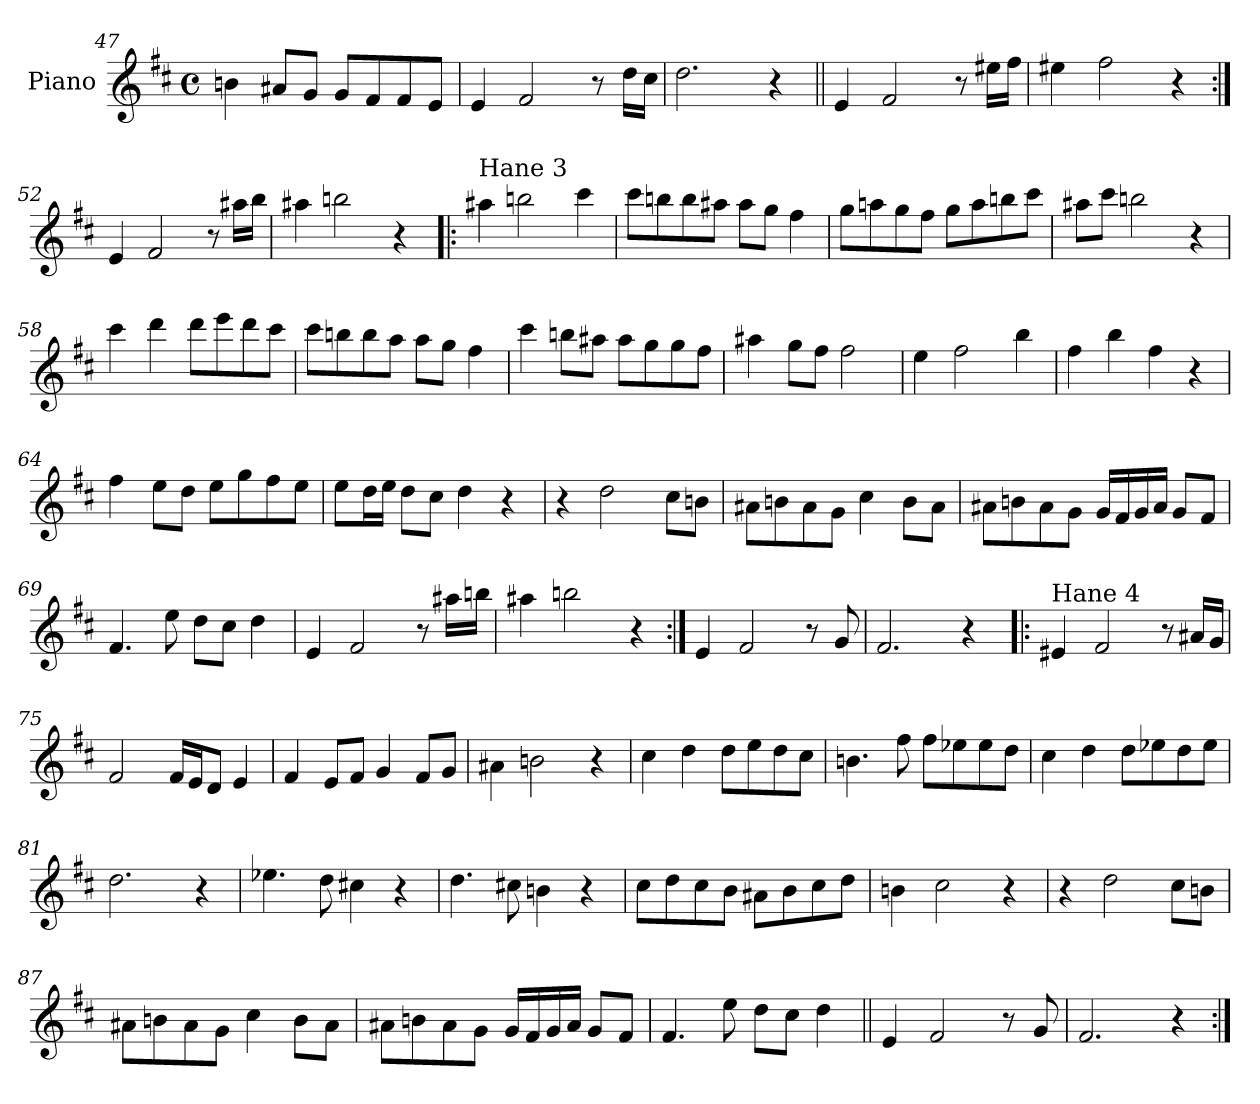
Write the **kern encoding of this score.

**kern
*part1
*staff1
*I"Piano
*I'Pno.
*clefG2
*k[f#c#]
*M4/4
*met(c)
=47
4bn\
8a#X/L
8g/J
8g/L
8f#/
8f#/
8e/J
=48
4e/
2f#/
8r
16dd\LL
16cc#\JJ
=49
2.dd\
4r
=50||
4e/
2f#/
8r
16ee#X\LL
16ff#\JJ
=51
4ee#X\
2ff#\
4r
!!LO:LB:g=z
=52:|!
4e/
2f#/
8r
16aa#X\LL
16bb\JJ
=53
4aa#X\
2bbn\
4r
=54!|:
!LO:TX:a:t=Hane 3
4aa#X\
2bbn\
4ccc#\
=55
8ccc#\L
8bbn\
8bb\
8aa#X\J
8aa#\L
8gg\J
4ff#\
!!LO:LB:g=z
=56
8gg\L
8aan\
8gg\
8ff#\J
8gg\L
8aa\
8bbn\
8ccc#\J
=57
8aa#X\L
8ccc#\J
2bbn\
4r
=58
4ccc#\
4ddd\
8ddd\L
8eee\
8ddd\
8ccc#\J
=59
8ccc#\L
8bbn\
8bb\
8aa\J
8aa\L
8gg\J
4ff#\
!!LO:LB:g=z
=60
4ccc#\
8bbn\L
8aa#X\J
8aa#\L
8gg\
8gg\
8ff#\J
=61
4aa#X\
8gg\L
8ff#\J
2ff#\
=62
4ee\
2ff#\
4bb\
=63
4ff#\
4bb\
4ff#\
4r
=64
4ff#\
8ee\L
8dd\J
8ee\L
8gg\
8ff#\
8ee\J
!!LO:LB:g=z
=65
8ee\L
16dd\L
16ee\JJ
8dd\L
8cc#\J
4dd\
4r
=66
4r
2dd\
8cc#\L
8bn\J
=67
8a#X\L
8bn\
8a#\
8g\J
4cc#\
8b\L
8a#\J
=68
8a#X\L
8bn\
8a#\
8g\J
16g/LL
16f#/
16g/
16a#/JJ
8g/L
8f#/J
!!LO:LB:g=z
=69
4.f#/
8ee\
8dd\L
8cc#\J
4dd\
=70
4e/
2f#/
8r
16aa#X\LL
16bbn\JJ
=71
4aa#X\
2bbn\
4r
=72:|!
4e/
2f#/
8r
8g/
=73
2.f#/
4r
!!LO:LB:g=z
=74!|:
!LO:TX:a:t=Hane 4
4e#X/
2f#/
8r
16a#X/LL
16g/JJ
=75
2f#/
16f#/LL
16e/J
8d/J
4e/
=76
4f#/
8e/L
8f#/J
4g/
8f#/L
8g/J
=77
4a#X\
2bn\
4r
!!LO:LB:g=z
=78
4cc#\
4dd\
8dd\L
8ee\
8dd\
8cc#\J
=79
4.bn\
8ff#\
8ff#\L
8ee-X\
8ee-\
8dd\J
=80
4cc#\
4dd\
8dd\L
8ee-X\
8dd\
8ee-\J
=81
2.dd\
4r
!!LO:LB:g=z
=82
4.ee-X\
8dd\
4cc#X\
4r
=83
4.dd\
8cc#X\
4bn\
4r
=84
8cc#\L
8dd\
8cc#\
8b\J
8a#X\L
8b\
8cc#\
8dd\J
=85
4bn\
2cc#\
4r
=86
4r
2dd\
8cc#\L
8bn\J
!!LO:LB:g=z
=87
8a#X\L
8bn\
8a#\
8g\J
4cc#\
8b\L
8a#\J
=88
8a#X\L
8bn\
8a#\
8g\J
16g/LL
16f#/
16g/
16a#/JJ
8g/L
8f#/J
=89
4.f#/
8ee\
8dd\L
8cc#\J
4dd\
=90||
4e/
2f#/
8r
8g/
=91
2.f#/
4r
=:|!
*-
